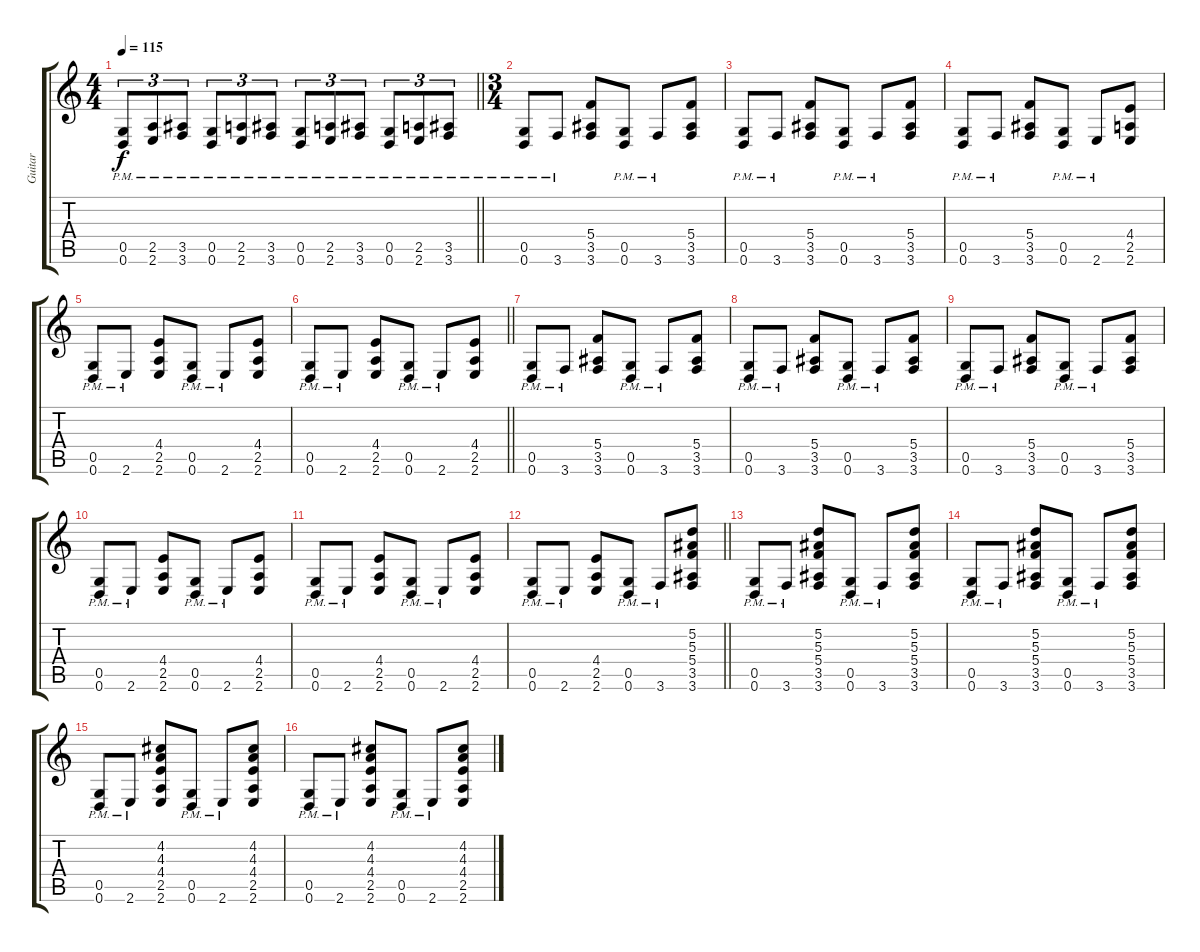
\track ("Guitar" "Guitar") {instrument overdrivenguitar}
\staff {score tabs}
\tuning (D4 A3 F3 C3 G2 D2) {hide}
\ts (4 4)
\tempo 115
\clef g2
\barLineRight lightlight
\ks c
(0.5{pm} 0.6{pm}).8{tu (3 2) dy f} (2.5{pm} 2.6{pm}).8{tu (3 2)} (3.5{pm} 3.6{pm}).8{tu (3 2)} (0.5{pm} 0.6{pm}).8{tu (3 2)} (2.5{pm} 2.6{pm}).8{tu (3 2)} (3.5{pm} 3.6{pm}).8{tu (3 2)} (0.5{pm} 0.6{pm}).8{tu (3 2)} (2.5{pm} 2.6{pm}).8{tu (3 2)} (3.5{pm} 3.6{pm}).8{tu (3 2)} (0.5{pm} 0.6{pm}).8{tu (3 2)} (2.5{pm} 2.6{pm}).8{tu (3 2)} (3.5{pm} 3.6{pm}).8{tu (3 2)} |
\ts (3 4)
\section ("" "")
(0.5{pm} 0.6{pm}).8 3.6{pm}.8 (5.4 3.5 3.6).8 (0.5{pm} 0.6{pm}).8 3.6{pm}.8 (5.4 3.5 3.6).8 |
(0.5{pm} 0.6{pm}).8 3.6{pm}.8 (5.4 3.5 3.6).8 (0.5{pm} 0.6{pm}).8 3.6{pm}.8 (5.4 3.5 3.6).8 |
(0.5{pm} 0.6{pm}).8 3.6{pm}.8 (5.4 3.5 3.6).8 (0.5{pm} 0.6{pm}).8 2.6{pm}.8 (4.4 2.5 2.6).8 |
(0.5{pm} 0.6{pm}).8 2.6{pm}.8 (4.4 2.5 2.6).8 (0.5{pm} 0.6{pm}).8 2.6{pm}.8 (4.4 2.5 2.6).8 |
\barLineRight lightlight
(0.5{pm} 0.6{pm}).8 2.6{pm}.8 (4.4 2.5 2.6).8 (0.5{pm} 0.6{pm}).8 2.6{pm}.8 (4.4 2.5 2.6).8 |
(0.5{pm} 0.6{pm}).8 3.6{pm}.8 (5.4 3.5 3.6).8 (0.5{pm} 0.6{pm}).8 3.6{pm}.8 (5.4 3.5 3.6).8 |
(0.5{pm} 0.6{pm}).8 3.6{pm}.8 (5.4 3.5 3.6).8 (0.5{pm} 0.6{pm}).8 3.6{pm}.8 (5.4 3.5 3.6).8 |
(0.5{pm} 0.6{pm}).8 3.6{pm}.8 (5.4 3.5 3.6).8 (0.5{pm} 0.6{pm}).8 3.6{pm}.8 (5.4 3.5 3.6).8 |
(0.5{pm} 0.6{pm}).8 2.6{pm}.8 (4.4 2.5 2.6).8 (0.5{pm} 0.6{pm}).8 2.6{pm}.8 (4.4 2.5 2.6).8 |
(0.5{pm} 0.6{pm}).8 2.6{pm}.8 (4.4 2.5 2.6).8 (0.5{pm} 0.6{pm}).8 2.6{pm}.8 (4.4 2.5 2.6).8 |
\barLineRight lightlight
(0.5{pm} 0.6{pm}).8 2.6{pm}.8 (4.4 2.5 2.6).8 (0.5{pm} 0.6{pm}).8 3.6{pm}.8 (5.2 5.3 5.4 3.5 3.6).8 |
(0.5{pm} 0.6{pm}).8 3.6{pm}.8 (5.2 5.3 5.4 3.5 3.6).8 (0.5{pm} 0.6{pm}).8 3.6{pm}.8 (5.2 5.3 5.4 3.5 3.6).8 |
(0.5{pm} 0.6{pm}).8 3.6{pm}.8 (5.2 5.3 5.4 3.5 3.6).8 (0.5{pm} 0.6{pm}).8 3.6{pm}.8 (5.2 5.3 5.4 3.5 3.6).8 |
(0.5{pm} 0.6{pm}).8 2.6{pm}.8 (4.2 4.3 4.4 2.5 2.6).8 (0.5{pm} 0.6{pm}).8 2.6{pm}.8 (4.2 4.3 4.4 2.5 2.6).8 |
(0.5{pm} 0.6{pm}).8 2.6{pm}.8 (4.2 4.3 4.4 2.5 2.6).8 (0.5{pm} 0.6{pm}).8 2.6{pm}.8 (4.2 4.3 4.4 2.5 2.6).8
